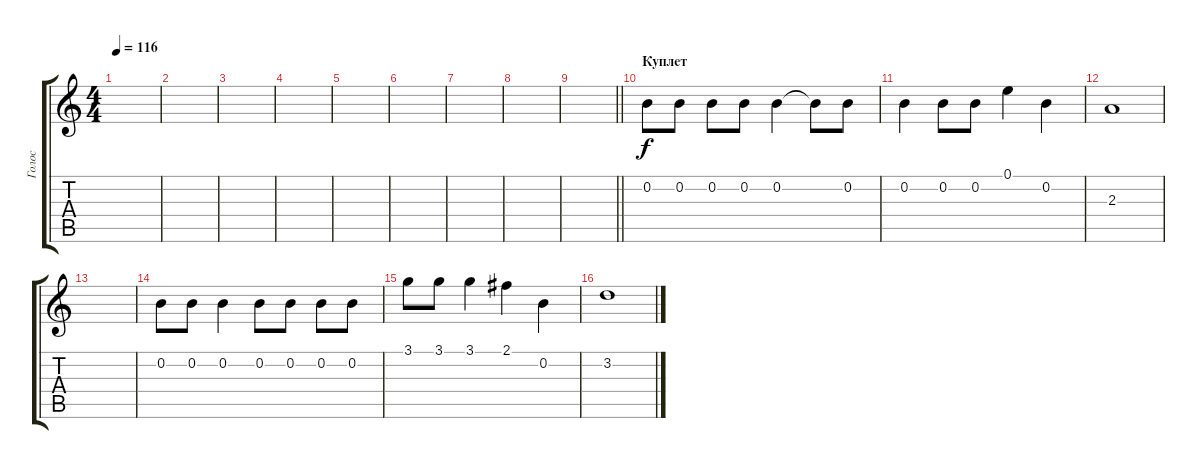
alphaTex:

\track ("Голос" "Голос") {instrument electricguitarjazz}
\staff {score tabs}
\tuning (E4 B3 G3 D3 A2 E2) {hide}
\ts (4 4)
\tempo 116
\clef g2
\ks c
|
|
|
|
|
|
|
|
\barLineRight lightlight
|
\section ("" "Куплет")
0.2.8 0.2.8 0.2.8 0.2.8 0.2.4 0.2{t}.8 0.2.8 |
0.2.4 0.2.8 0.2.8 0.1.4 0.2.4 |
2.3.1 |
|
0.2.8 0.2.8 0.2.4 0.2.8 0.2.8 0.2.8 0.2.8 |
3.1.8 3.1.8 3.1.4 2.1.4 0.2.4 |
3.2.1
